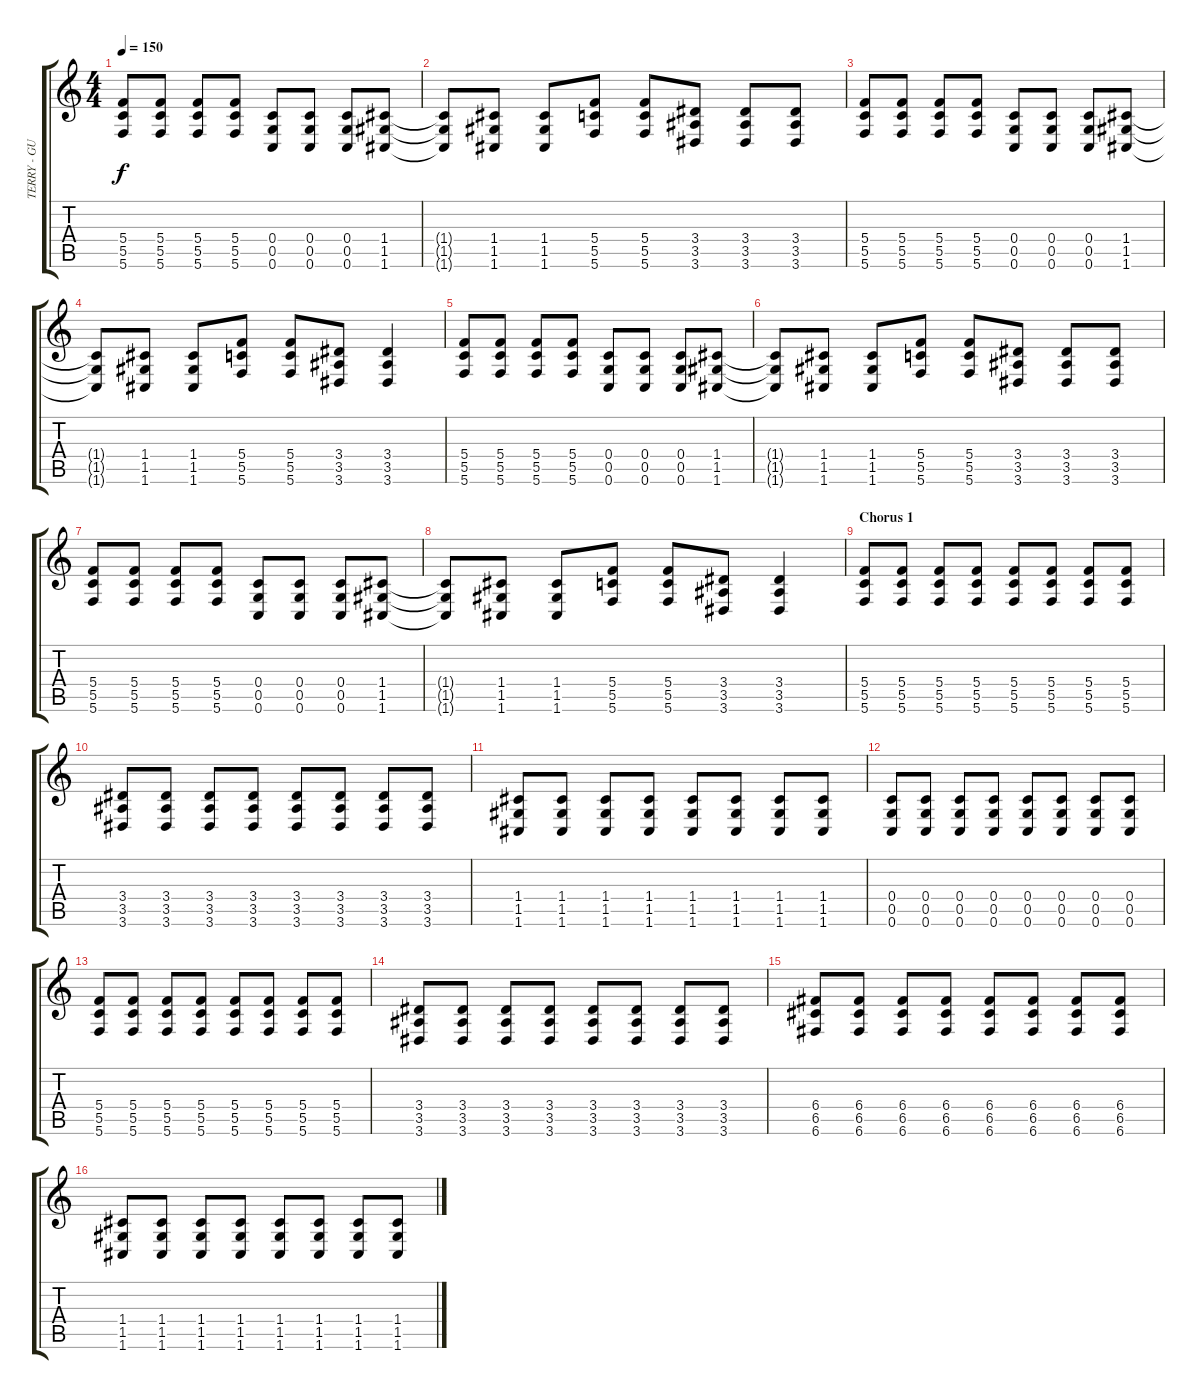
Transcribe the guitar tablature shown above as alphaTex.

\track ("TERRY - GUITAR" "TERRY - GU") {instrument distortionguitar}
\staff {score tabs}
\tuning (D4 A3 F3 C3 G2 C2) {hide}
\ts (4 4)
\tempo 150
\clef g2
\ks c
(5.4 5.5 5.6).8{dy f} (5.4 5.5 5.6).8 (5.4 5.5 5.6).8 (5.4 5.5 5.6).8 (0.4 0.5 0.6).8 (0.4 0.5 0.6).8 (0.4 0.5 0.6).8 (1.4 1.5 1.6).8 |
(1.4{t} 1.5{t} 1.6{t}).8 (1.4 1.5 1.6).8 (1.4 1.5 1.6).8 (5.4 5.5 5.6).8 (5.4 5.5 5.6).8 (3.4 3.5 3.6).8 (3.4 3.5 3.6).8 (3.4 3.5 3.6).8 |
(5.4 5.5 5.6).8 (5.4 5.5 5.6).8 (5.4 5.5 5.6).8 (5.4 5.5 5.6).8 (0.4 0.5 0.6).8 (0.4 0.5 0.6).8 (0.4 0.5 0.6).8 (1.4 1.5 1.6).8 |
(1.4{t} 1.5{t} 1.6{t}).8 (1.4 1.5 1.6).8 (1.4 1.5 1.6).8 (5.4 5.5 5.6).8 (5.4 5.5 5.6).8 (3.4 3.5 3.6).8 (3.4 3.5 3.6).4 |
(5.4 5.5 5.6).8 (5.4 5.5 5.6).8 (5.4 5.5 5.6).8 (5.4 5.5 5.6).8 (0.4 0.5 0.6).8 (0.4 0.5 0.6).8 (0.4 0.5 0.6).8 (1.4 1.5 1.6).8 |
(1.4{t} 1.5{t} 1.6{t}).8 (1.4 1.5 1.6).8 (1.4 1.5 1.6).8 (5.4 5.5 5.6).8 (5.4 5.5 5.6).8 (3.4 3.5 3.6).8 (3.4 3.5 3.6).8 (3.4 3.5 3.6).8 |
(5.4 5.5 5.6).8 (5.4 5.5 5.6).8 (5.4 5.5 5.6).8 (5.4 5.5 5.6).8 (0.4 0.5 0.6).8 (0.4 0.5 0.6).8 (0.4 0.5 0.6).8 (1.4 1.5 1.6).8 |
(1.4{t} 1.5{t} 1.6{t}).8 (1.4 1.5 1.6).8 (1.4 1.5 1.6).8 (5.4 5.5 5.6).8 (5.4 5.5 5.6).8 (3.4 3.5 3.6).8 (3.4 3.5 3.6).4 |
\section ("" "Chorus 1")
(5.4 5.5 5.6).8 (5.4 5.5 5.6).8 (5.4 5.5 5.6).8 (5.4 5.5 5.6).8 (5.4 5.5 5.6).8 (5.4 5.5 5.6).8 (5.4 5.5 5.6).8 (5.4 5.5 5.6).8 |
(3.4 3.5 3.6).8 (3.4 3.5 3.6).8 (3.4 3.5 3.6).8 (3.4 3.5 3.6).8 (3.4 3.5 3.6).8 (3.4 3.5 3.6).8 (3.4 3.5 3.6).8 (3.4 3.5 3.6).8 |
(1.4 1.5 1.6).8 (1.4 1.5 1.6).8 (1.4 1.5 1.6).8 (1.4 1.5 1.6).8 (1.4 1.5 1.6).8 (1.4 1.5 1.6).8 (1.4 1.5 1.6).8 (1.4 1.5 1.6).8 |
(0.4 0.5 0.6).8 (0.4 0.5 0.6).8 (0.4 0.5 0.6).8 (0.4 0.5 0.6).8 (0.4 0.5 0.6).8 (0.4 0.5 0.6).8 (0.4 0.5 0.6).8 (0.4 0.5 0.6).8 |
(5.4 5.5 5.6).8 (5.4 5.5 5.6).8 (5.4 5.5 5.6).8 (5.4 5.5 5.6).8 (5.4 5.5 5.6).8 (5.4 5.5 5.6).8 (5.4 5.5 5.6).8 (5.4 5.5 5.6).8 |
(3.4 3.5 3.6).8 (3.4 3.5 3.6).8 (3.4 3.5 3.6).8 (3.4 3.5 3.6).8 (3.4 3.5 3.6).8 (3.4 3.5 3.6).8 (3.4 3.5 3.6).8 (3.4 3.5 3.6).8 |
(6.4 6.5 6.6).8 (6.4 6.5 6.6).8 (6.4 6.5 6.6).8 (6.4 6.5 6.6).8 (6.4 6.5 6.6).8 (6.4 6.5 6.6).8 (6.4 6.5 6.6).8 (6.4 6.5 6.6).8 |
(1.4 1.5 1.6).8 (1.4 1.5 1.6).8 (1.4 1.5 1.6).8 (1.4 1.5 1.6).8 (1.4 1.5 1.6).8 (1.4 1.5 1.6).8 (1.4 1.5 1.6).8 (1.4 1.5 1.6).8
